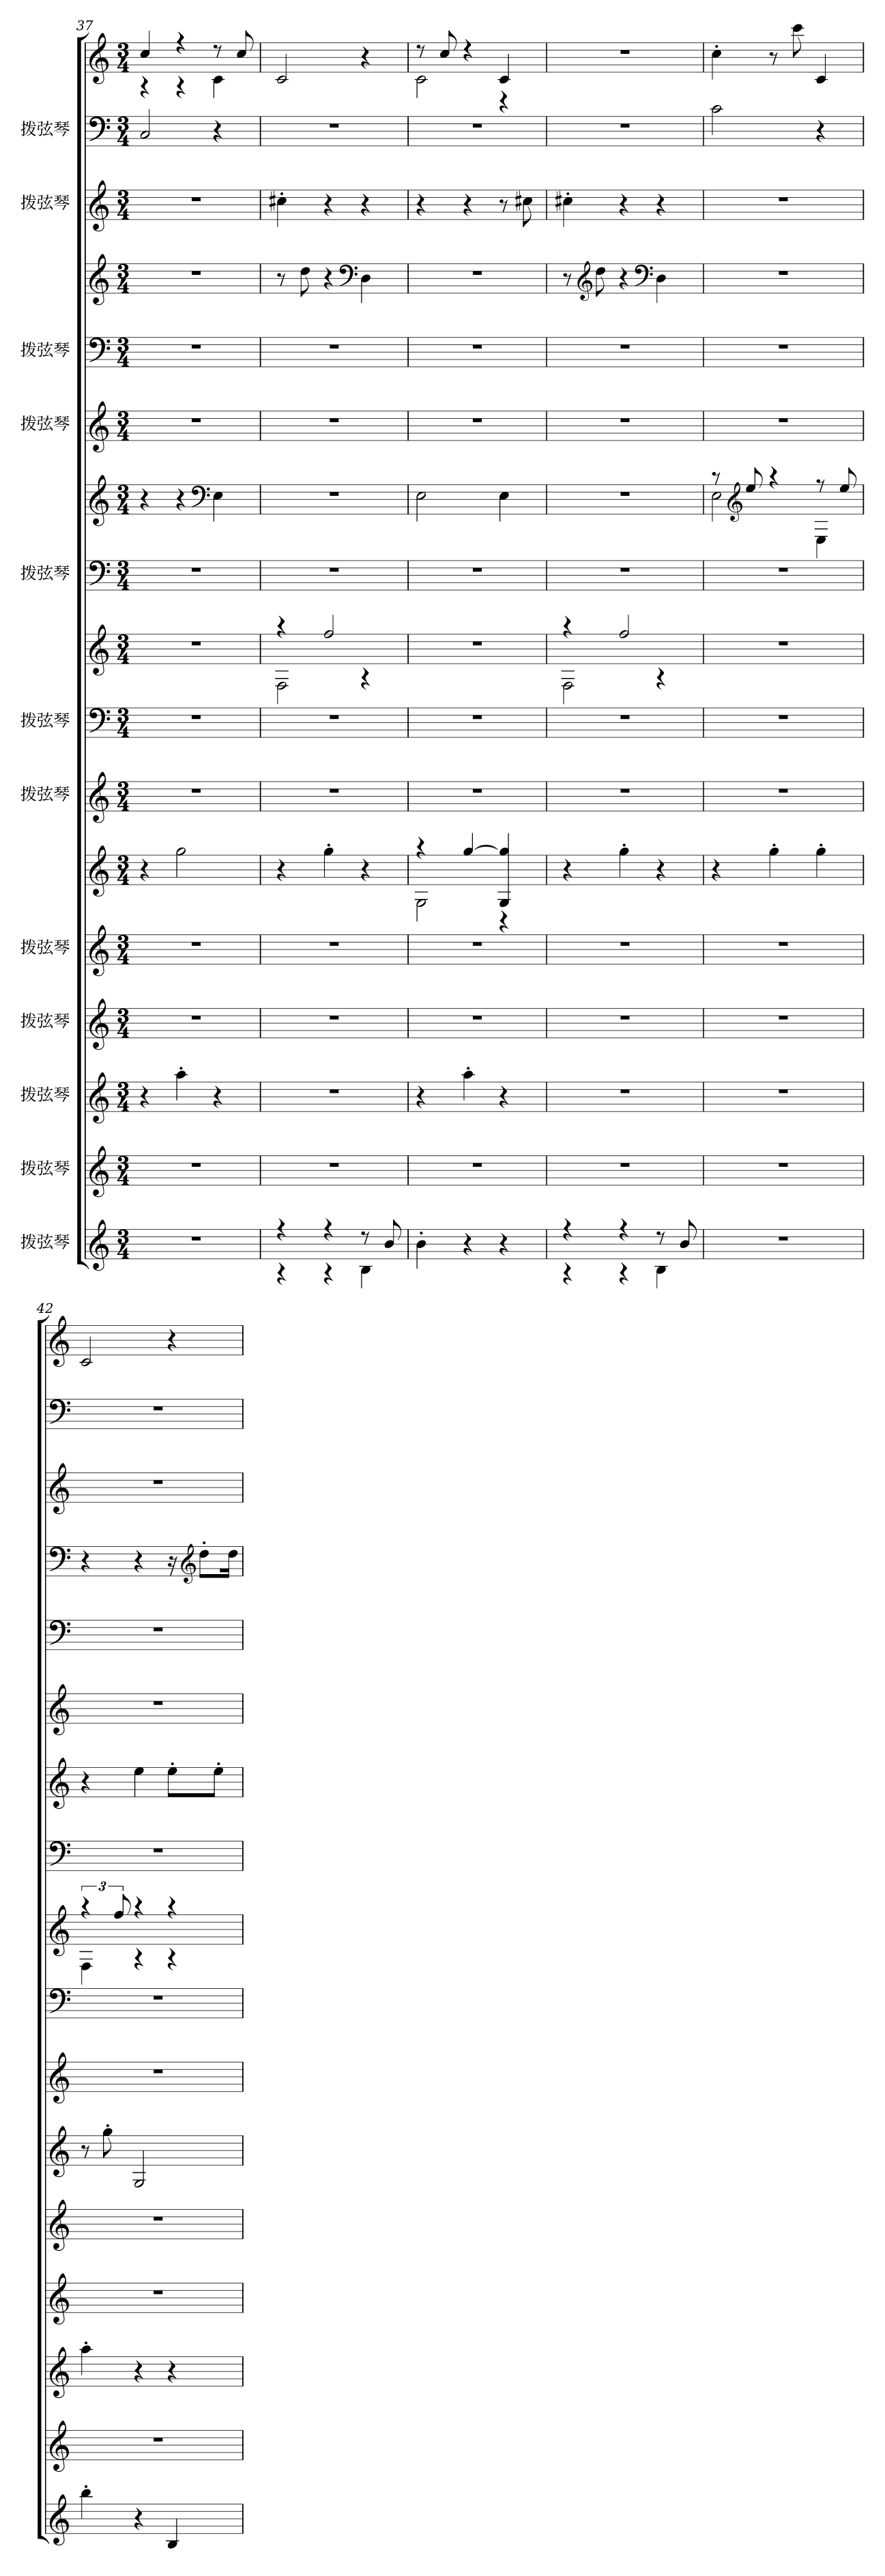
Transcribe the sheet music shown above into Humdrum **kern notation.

**kern	**kern	**kern	**kern	**kern	**kern	**kern	**kern	**kern	**kern	**kern	**kern	**kern	**kern	**kern	**kern	**kern
*part12	*part11	*part10	*part9	*part8	*part8	*part7	*part6	*part6	*part5	*part5	*part4	*part3	*part3	*part2	*part1	*part1
*staff17	*staff16	*staff15	*staff14	*staff13	*staff12	*staff11	*staff10	*staff9	*staff8	*staff7	*staff6	*staff5	*staff4	*staff3	*staff2	*staff1
*I"拨弦琴	*I"拨弦琴	*I"拨弦琴	*I"拨弦琴	*I"拨弦琴	*	*I"拨弦琴	*I"拨弦琴	*	*I"拨弦琴	*	*I"拨弦琴	*I"拨弦琴	*	*I"拨弦琴	*I"拨弦琴	*
*clefG2	*clefG2	*clefG2	*clefG2	*clefG2	*clefG2	*clefG2	*clefF4	*clefG2	*clefF4	*clefG2	*clefG2	*clefF4	*clefG2	*clefG2	*clefF4	*clefG2
*k[]	*k[]	*k[]	*k[]	*k[]	*k[]	*k[]	*k[]	*k[]	*k[]	*k[]	*k[]	*k[]	*k[]	*k[]	*k[]	*k[]
*M3/4	*M3/4	*M3/4	*M3/4	*M3/4	*M3/4	*M3/4	*M3/4	*M3/4	*M3/4	*M3/4	*M3/4	*M3/4	*M3/4	*M3/4	*M3/4	*M3/4
=37	=37	=37	=37	=37	=37	=37	=37	=37	=37	=37	=37	=37	=37	=37	=37	=37
*	*	*	*	*	*	*	*	*	*	*	*	*	*	*	*	*^
2.r	2.r	4r	2.r	2.r	4r	2.r	2.r	2.r	2.r	4r	2.r	2.r	2.r	2.r	2C/	4cc/	4r
.	.	4aa'\	.	.	2gg\	.	.	.	.	4r	.	.	.	.	.	4r	4r
*	*	*	*	*	*	*	*	*	*	*clefF4	*	*	*	*	*	*	*
.	.	4r	.	.	.	.	.	.	.	4E\	.	.	.	.	4r	8r	4c\
.	.	.	.	.	.	.	.	.	.	.	.	.	.	.	.	8cc/	.
*	*	*	*	*	*	*	*	*	*	*	*	*	*	*	*	*v	*v
=38	=38	=38	=38	=38	=38	=38	=38	=38	=38	=38	=38	=38	=38	=38	=38	=38
*^	*	*	*	*	*	*	*	*^	*	*	*	*	*	*	*	*
4r	4r	2.r	2.r	2.r	2.r	4r	2.r	2.r	4r	2F\	2.r	2.r	2.r	2.r	8r	4cc#X'\	2.r	2c/
.	.	.	.	.	.	.	.	.	.	.	.	.	.	.	8dd\	.	.	.
4r	4r	.	.	.	.	4gg'\	.	.	2ff/	.	.	.	.	.	4r	4r	.	.
*	*	*	*	*	*	*	*	*	*	*	*	*	*	*	*clefF4	*	*	*
8r	4B\	.	.	.	.	4r	.	.	.	4r	.	.	.	.	4D\	4r	.	4r
8b/	.	.	.	.	.	.	.	.	.	.	.	.	.	.	.	.	.	.
*v	*v	*	*	*	*	*	*	*	*v	*v	*	*	*	*	*	*	*	*
!!LO:PB:g=z
=39	=39	=39	=39	=39	=39	=39	=39	=39	=39	=39	=39	=39	=39	=39	=39	=39
*	*	*	*	*	*^	*	*	*	*	*	*	*	*	*	*	*^
4b'\	2.r	4r	2.r	2.r	4r	2G\	2.r	2.r	2.r	2.r	2E\	2.r	2.r	2.r	4r	2.r	8r	2c\
.	.	.	.	.	.	.	.	.	.	.	.	.	.	.	.	.	8cc/	.
4r	.	4aa'\	.	.	[4gg/	.	.	.	.	.	.	.	.	.	4r	.	4r	.
4r	.	4r	.	.	4G/ 4gg/]	4r	.	.	.	.	4E\	.	.	.	8r	.	4c/	4r
.	.	.	.	.	.	.	.	.	.	.	.	.	.	.	8cc#X\	.	.	.
*	*	*	*	*	*v	*v	*	*	*	*	*	*	*	*	*	*	*v	*v
=40	=40	=40	=40	=40	=40	=40	=40	=40	=40	=40	=40	=40	=40	=40	=40	=40
*^	*	*	*	*	*	*	*	*^	*	*	*	*	*	*	*	*
4r	4r	2.r	2.r	2.r	2.r	4r	2.r	2.r	4r	2F\	2.r	2.r	2.r	2.r	8r	4cc#X'\	2.r	2.r
*	*	*	*	*	*	*	*	*	*	*	*	*	*	*	*clefG2	*	*	*
.	.	.	.	.	.	.	.	.	.	.	.	.	.	.	8dd\	.	.	.
4r	4r	.	.	.	.	4gg'\	.	.	2ff/	.	.	.	.	.	4r	4r	.	.
*	*	*	*	*	*	*	*	*	*	*	*	*	*	*	*clefF4	*	*	*
8r	4B\	.	.	.	.	4r	.	.	.	4r	.	.	.	.	4D\	4r	.	.
8b/	.	.	.	.	.	.	.	.	.	.	.	.	.	.	.	.	.	.
*v	*v	*	*	*	*	*	*	*	*v	*v	*	*	*	*	*	*	*	*
=41	=41	=41	=41	=41	=41	=41	=41	=41	=41	=41	=41	=41	=41	=41	=41	=41
*	*	*	*	*	*	*	*	*	*	*^	*	*	*	*	*	*
2.r	2.r	2.r	2.r	2.r	4r	2.r	2.r	2.r	2.r	8r	2E\	2.r	2.r	2.r	2.r	2c\	4cc'\
*	*	*	*	*	*	*	*	*	*	*clefG2	*	*	*	*	*	*	*
.	.	.	.	.	.	.	.	.	.	8ee/	.	.	.	.	.	.	.
.	.	.	.	.	4gg'\	.	.	.	.	4r	.	.	.	.	.	.	8r
.	.	.	.	.	.	.	.	.	.	.	.	.	.	.	.	.	8ccc\
.	.	.	.	.	4gg'\	.	.	.	.	8r	4E\	.	.	.	.	4r	4c/
.	.	.	.	.	.	.	.	.	.	8ee/	.	.	.	.	.	.	.
*	*	*	*	*	*	*	*	*	*	*v	*v	*	*	*	*	*	*
=42	=42	=42	=42	=42	=42	=42	=42	=42	=42	=42	=42	=42	=42	=42	=42	=42
*	*	*	*	*	*	*	*	*^	*	*	*	*	*	*	*	*
4bb'\	2.r	4aa'\	2.r	2.r	8r	2.r	2.r	6r	4F\	2.r	4r	2.r	2.r	4r	2.r	2.r	2c/
.	.	.	.	.	8gg'\	.	.	.	.	.	.	.	.	.	.	.	.
.	.	.	.	.	.	.	.	12ff/	.	.	.	.	.	.	.	.	.
4r	.	4r	.	.	2G/	.	.	4r	4r	.	4ee\	.	.	4r	.	.	.
4B/	.	4r	.	.	.	.	.	4r	4r	.	8ee'\L	.	.	16r	.	.	4r
*	*	*	*	*	*	*	*	*	*	*	*	*	*	*clefG2	*	*	*
.	.	.	.	.	.	.	.	.	.	.	.	.	.	8dd'\L	.	.	.
.	.	.	.	.	.	.	.	.	.	.	8ee'\J	.	.	.	.	.	.
.	.	.	.	.	.	.	.	.	.	.	.	.	.	16dd\Jk	.	.	.
*	*	*	*	*	*	*	*	*v	*v	*	*	*	*	*	*	*	*
=	=	=	=	=	=	=	=	=	=	=	=	=	=	=	=	=
*-	*-	*-	*-	*-	*-	*-	*-	*-	*-	*-	*-	*-	*-	*-	*-	*-
